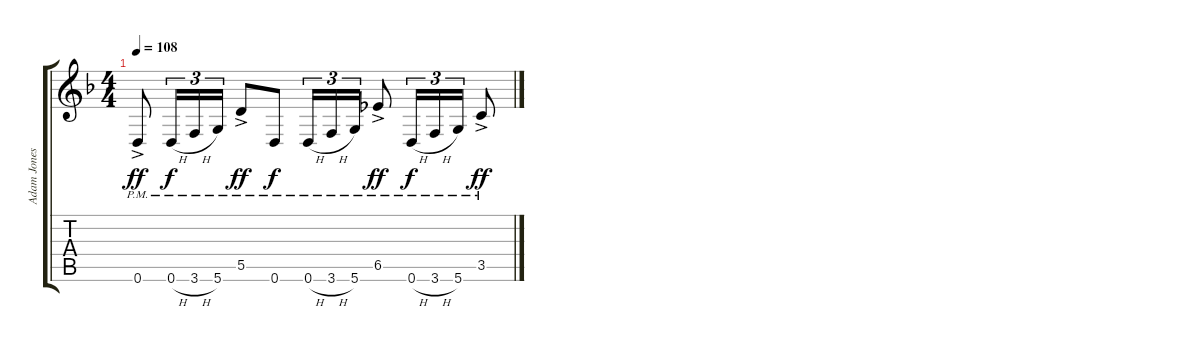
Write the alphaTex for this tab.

\track ("Adam Jones" "Adam Jones") {instrument overdrivenguitar}
\staff {score tabs}
\tuning (E4 B3 G3 D3 A2 D2) {hide}
\ts (4 4)
\tempo 108
\clef g2
\ks dminor
0.6{ac pm}.8{dy ff} 0.6{h pm}.16{tu (3 2) dy f} 3.6{h pm}.16{tu (3 2)} 5.6{pm}.16{tu (3 2)} 5.5{ac pm}.8{dy ff} 0.6{pm}.8{dy f} 0.6{h pm}.16{tu (3 2)} 3.6{h pm}.16{tu (3 2)} 5.6{pm}.16{tu (3 2)} 6.5{ac pm}.8{dy ff} 0.6{h pm}.16{tu (3 2) dy f} 3.6{h pm}.16{tu (3 2)} 5.6{pm}.16{tu (3 2)} 3.5{ac pm}.8{dy ff}
